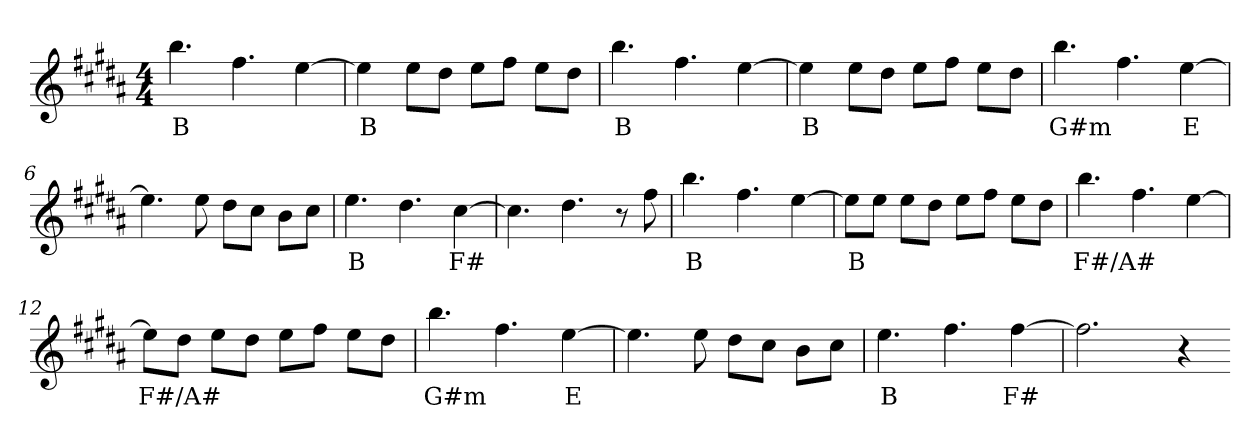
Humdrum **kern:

**kern	**text
*part1	*part1
*staff1	*staff1
*clefG2	*
*k[f#c#g#d#a#]	*
*M4/4	*
=1	=1
4.bb	B
4.ff#	.
[4ee	.
=2	=2
4ee]	B
8ee\L	.
8dd#\J	.
8ee\L	.
8ff#\J	.
8ee\L	.
8dd#\J	.
=3	=3
4.bb	B
4.ff#	.
[4ee	.
=4	=4
4ee]	B
8ee\L	.
8dd#\J	.
8ee\L	.
8ff#\J	.
8ee\L	.
8dd#\J	.
=5	=5
4.bb	G#m
4.ff#	.
[4ee	E
=6	=6
4.ee]	.
8ee	.
8dd#\L	.
8cc#\J	.
8b\L	.
8cc#\J	.
=7	=7
4.ee	B
4.dd#	.
[4cc#	F#
=8	=8
4.cc#]	.
4.dd#	.
8r	.
8ff#	.
=9	=9
4.bb	B
4.ff#	.
[4ee	.
=10	=10
8ee\L]	B
8ee\J	.
8ee\L	.
8dd#\J	.
8ee\L	.
8ff#\J	.
8ee\L	.
8dd#\J	.
=11	=11
4.bb	F#/A#
4.ff#	.
[4ee	.
=12	=12
8ee\L]	F#/A#
8dd#\J	.
8ee\L	.
8dd#\J	.
8ee\L	.
8ff#\J	.
8ee\L	.
8dd#\J	.
=13	=13
4.bb	G#m
4.ff#	.
[4ee	E
=14	=14
4.ee]	.
8ee	.
8dd#\L	.
8cc#\J	.
8b\L	.
8cc#\J	.
=15	=15
4.ee	B
4.ff#	.
[4ff#	F#
=16	=16
2.ff#]	.
4r	.
=-	=-
*-	*-
